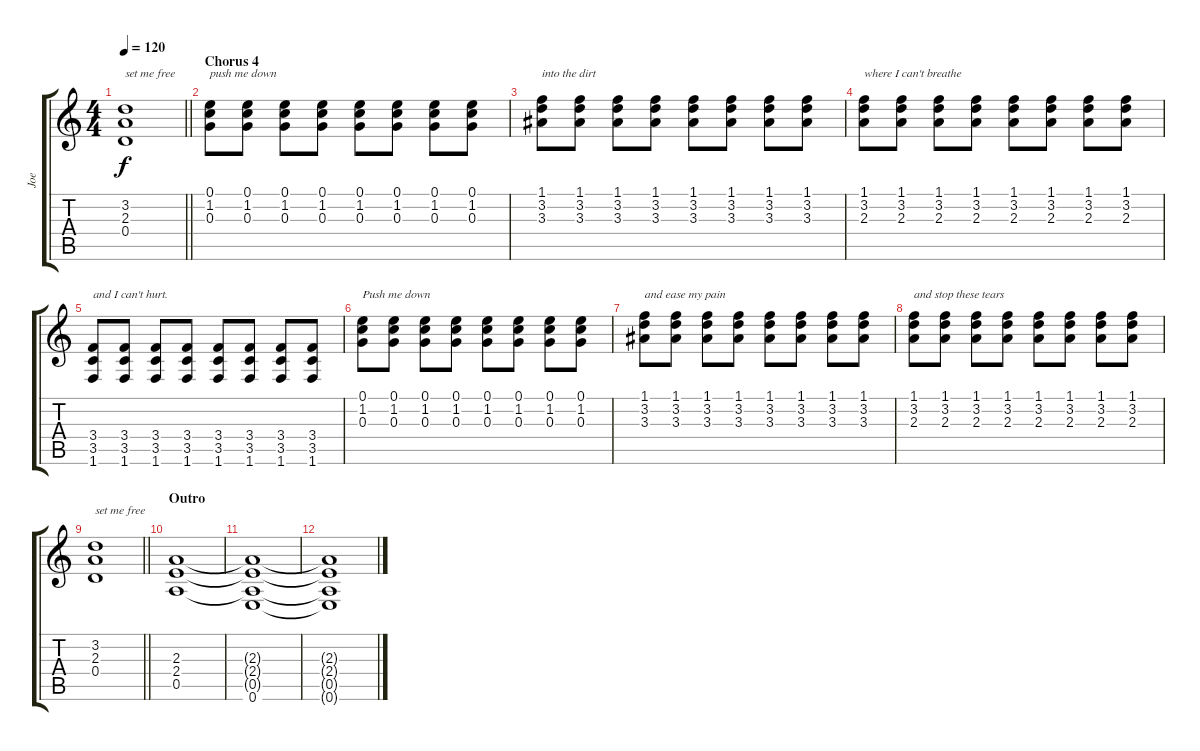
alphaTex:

\track ("Joe" "Joe") {instrument distortionguitar}
\staff {score tabs}
\tuning (E4 B3 G3 D3 A2 E2) {hide}
\ts (4 4)
\tempo 120
\clef g2
\barLineRight lightlight
\ks c
(3.2 2.3 0.4).1{txt "set me free" dy f} |
\section ("" "Chorus 4")
(0.1 1.2 0.3).8{txt "push me down"} (0.1 1.2 0.3).8 (0.1 1.2 0.3).8 (0.1 1.2 0.3).8 (0.1 1.2 0.3).8 (0.1 1.2 0.3).8 (0.1 1.2 0.3).8 (0.1 1.2 0.3).8 |
(1.1 3.2 3.3).8{txt "into the dirt"} (1.1 3.2 3.3).8 (1.1 3.2 3.3).8 (1.1 3.2 3.3).8 (1.1 3.2 3.3).8 (1.1 3.2 3.3).8 (1.1 3.2 3.3).8 (1.1 3.2 3.3).8 |
(1.1 3.2 2.3).8{txt "where I can't breathe"} (1.1 3.2 2.3).8 (1.1 3.2 2.3).8 (1.1 3.2 2.3).8 (1.1 3.2 2.3).8 (1.1 3.2 2.3).8 (1.1 3.2 2.3).8 (1.1 3.2 2.3).8 |
(3.4 3.5 1.6).8{txt "and I can't hurt."} (3.4 3.5 1.6).8 (3.4 3.5 1.6).8 (3.4 3.5 1.6).8 (3.4 3.5 1.6).8 (3.4 3.5 1.6).8 (3.4 3.5 1.6).8 (3.4 3.5 1.6).8 |
(0.1 1.2 0.3).8{txt "Push me down"} (0.1 1.2 0.3).8 (0.1 1.2 0.3).8 (0.1 1.2 0.3).8 (0.1 1.2 0.3).8 (0.1 1.2 0.3).8 (0.1 1.2 0.3).8 (0.1 1.2 0.3).8 |
(1.1 3.2 3.3).8{txt "and ease my pain"} (1.1 3.2 3.3).8 (1.1 3.2 3.3).8 (1.1 3.2 3.3).8 (1.1 3.2 3.3).8 (1.1 3.2 3.3).8 (1.1 3.2 3.3).8 (1.1 3.2 3.3).8 |
(1.1 3.2 2.3).8{txt "and stop these tears"} (1.1 3.2 2.3).8 (1.1 3.2 2.3).8 (1.1 3.2 2.3).8 (1.1 3.2 2.3).8 (1.1 3.2 2.3).8 (1.1 3.2 2.3).8 (1.1 3.2 2.3).8 |
\barLineRight lightlight
(3.2 2.3 0.4).1{txt "set me free"} |
\section ("" "Outro")
(2.3 2.4 0.5).1{volume 11} |
(2.3{t} 2.4{t} 0.5{t} 0.6).1{volume 7} |
(2.3{t} 2.4{t} 0.5{t} 0.6{t}).1{volume 0}
